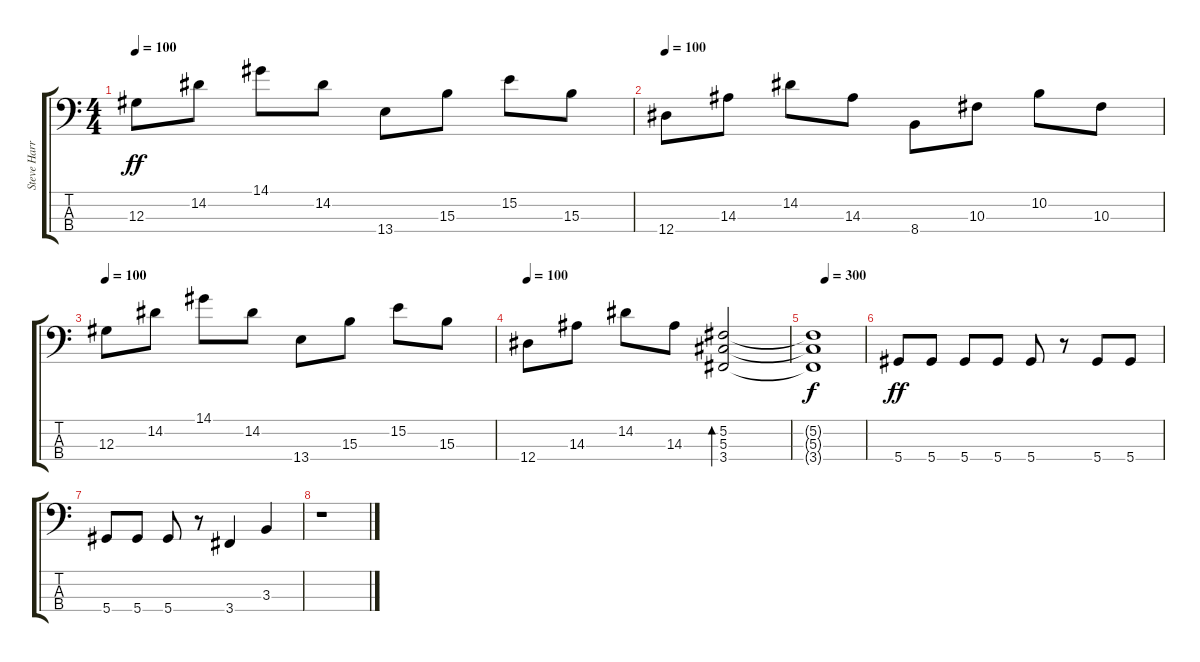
\track ("Steve Harris" "Steve Harr") {instrument electricbassfinger}
\staff {score tabs}
\tuning (Gb2 Db2 Ab1 Eb1) {hide}
\ts (4 4)
\tempo 100
\clef f4
\ks c
12.3.8{dy ff} 14.2.8 14.1.8 14.2.8 13.4.8 15.3.8 15.2.8 15.3.8 |
\tempo 100
12.4.8 14.3.8 14.2.8 14.3.8 8.4.8 10.3.8 10.2.8 10.3.8 |
\tempo 100
12.3.8 14.2.8 14.1.8 14.2.8 13.4.8 15.3.8 15.2.8 15.3.8 |
\tempo 100
12.4.8 14.3.8 14.2.8 14.3.8 (5.2 5.3 3.4).2{bd 480} |
\tempo (300 0.25)
(5.2{t} 5.3{t} 3.4{t}).1{dy f} |
5.4.8{dy ff} 5.4.8 5.4.8 5.4.8 5.4.8 r.8 5.4.8 5.4.8 |
5.4.8 5.4.8 5.4.8 r.8 3.4.4 3.3.4 |
r.1
